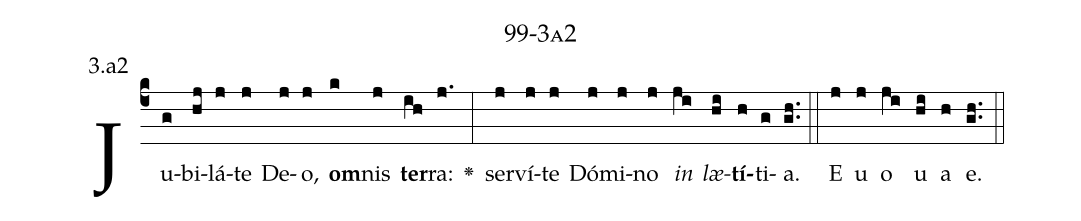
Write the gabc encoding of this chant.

name: 99-3a2;
annotation: 3.a2;
%%
(c4)Ju(g)bi(hj)lá(j)te(j) De(j)o,(j) <b>om</b>(k)nis(j) <b>ter</b>(ih)ra:(j.) <v>\greheightstar</v>(:) ser(j)ví(j)te(j) Dó(j)mi(j)no(j) <i>in</i>(ji) <i>læ</i>(hi)<b>tí</b>(h)ti(g)a.(gh..) (::) E(j) u(j) o(ji) u(hi) a(h) e.(gh..) (::)
